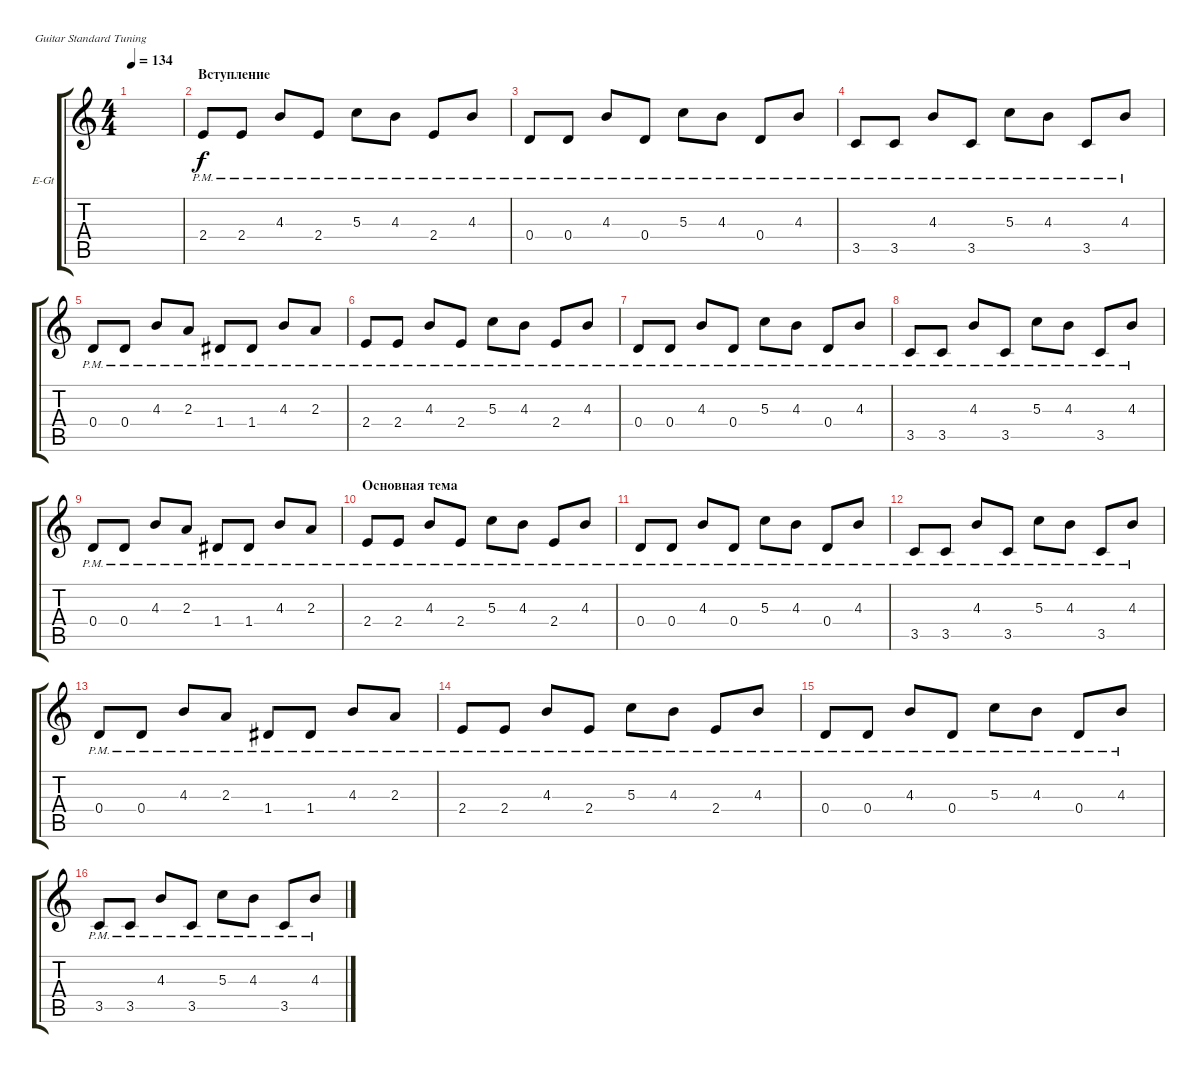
\defaultSystemsLayout 4
\bracketExtendMode groupsimilarinstruments
\firstSystemTrackNameOrientation horizontal
\otherSystemsTrackNameOrientation horizontal
\track ("Electric Guitar" "E-Gt") {instrument distortionguitar}
\staff {score tabs}
\tuning (E4 B3 G3 D3 A2 E2)
\ts (4 4)
\tempo 134
\clef g2
\ks c
|
\section ("" "Вступление")
2.4{pm}.8 2.4{pm}.8 4.3{pm}.8 2.4{pm}.8 5.3{pm}.8 4.3{pm}.8 2.4{pm}.8 4.3{pm}.8 |
0.4{pm}.8 0.4{pm}.8 4.3{pm}.8 0.4{pm}.8 5.3{pm}.8 4.3{pm}.8 0.4{pm}.8 4.3{pm}.8 |
3.5{pm}.8 3.5{pm}.8 4.3{pm}.8 3.5{pm}.8 5.3{pm}.8 4.3{pm}.8 3.5{pm}.8 4.3{pm}.8 |
0.4{pm}.8 0.4{pm}.8 4.3{pm}.8 2.3{pm}.8 1.4{pm}.8 1.4{pm}.8 4.3{pm}.8 2.3{pm}.8 |
2.4{pm}.8 2.4{pm}.8 4.3{pm}.8 2.4{pm}.8 5.3{pm}.8 4.3{pm}.8 2.4{pm}.8 4.3{pm}.8 |
0.4{pm}.8 0.4{pm}.8 4.3{pm}.8 0.4{pm}.8 5.3{pm}.8 4.3{pm}.8 0.4{pm}.8 4.3{pm}.8 |
3.5{pm}.8 3.5{pm}.8 4.3{pm}.8 3.5{pm}.8 5.3{pm}.8 4.3{pm}.8 3.5{pm}.8 4.3{pm}.8 |
0.4{pm}.8 0.4{pm}.8 4.3{pm}.8 2.3{pm}.8 1.4{pm}.8 1.4{pm}.8 4.3{pm}.8 2.3{pm}.8 |
\section ("" "Основная тема")
2.4{pm}.8 2.4{pm}.8 4.3{pm}.8 2.4{pm}.8 5.3{pm}.8 4.3{pm}.8 2.4{pm}.8 4.3{pm}.8 |
0.4{pm}.8 0.4{pm}.8 4.3{pm}.8 0.4{pm}.8 5.3{pm}.8 4.3{pm}.8 0.4{pm}.8 4.3{pm}.8 |
3.5{pm}.8 3.5{pm}.8 4.3{pm}.8 3.5{pm}.8 5.3{pm}.8 4.3{pm}.8 3.5{pm}.8 4.3{pm}.8 |
0.4{pm}.8 0.4{pm}.8 4.3{pm}.8 2.3{pm}.8 1.4{pm}.8 1.4{pm}.8 4.3{pm}.8 2.3{pm}.8 |
2.4{pm}.8 2.4{pm}.8 4.3{pm}.8 2.4{pm}.8 5.3{pm}.8 4.3{pm}.8 2.4{pm}.8 4.3{pm}.8 |
0.4{pm}.8 0.4{pm}.8 4.3{pm}.8 0.4{pm}.8 5.3{pm}.8 4.3{pm}.8 0.4{pm}.8 4.3{pm}.8 |
3.5{pm}.8 3.5{pm}.8 4.3{pm}.8 3.5{pm}.8 5.3{pm}.8 4.3{pm}.8 3.5{pm}.8 4.3{pm}.8
